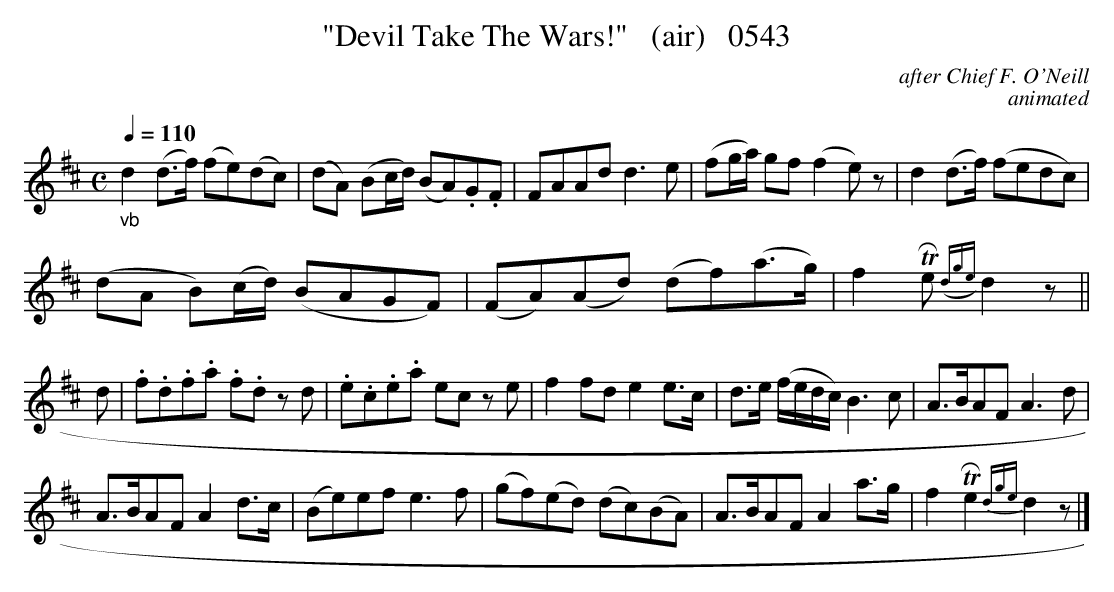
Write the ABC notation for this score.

X:1
T:"Devil Take The Wars!"   (air)   0543
C:after Chief F. O'Neill
C:animated
Q:1/4=110
M:C
L:1/8
K:D
"_vb"d2(d3/2f/2) (fe)(dc)|(dA) (Bc/2d/2) (BA).G.F|FAAd d3e|(fg/2a/2) gf (f2e) z|d2(d3/2f/2) (fedc)|
(dA B)(c/2d/2) (BAGF)|(FA)(Ad) (df)(a3/2g/2)|f2TRe ({dge}d2z||
d|.f.d.f.a .f.d zd|.e.c.e.a ec ze|f2fd e2e3/2c/2|d3/2e/2 (f/2e/2d/2c/2) B3c|A3/2B/2AF A3d|
A3/2B/2AF A2d3/2c/2|(Be)ef e3f|(gf)(ed) (dc)(BA)|A3/2B/2AF A2a3/2g/2|f2TRe2 {dge}d2z|]
